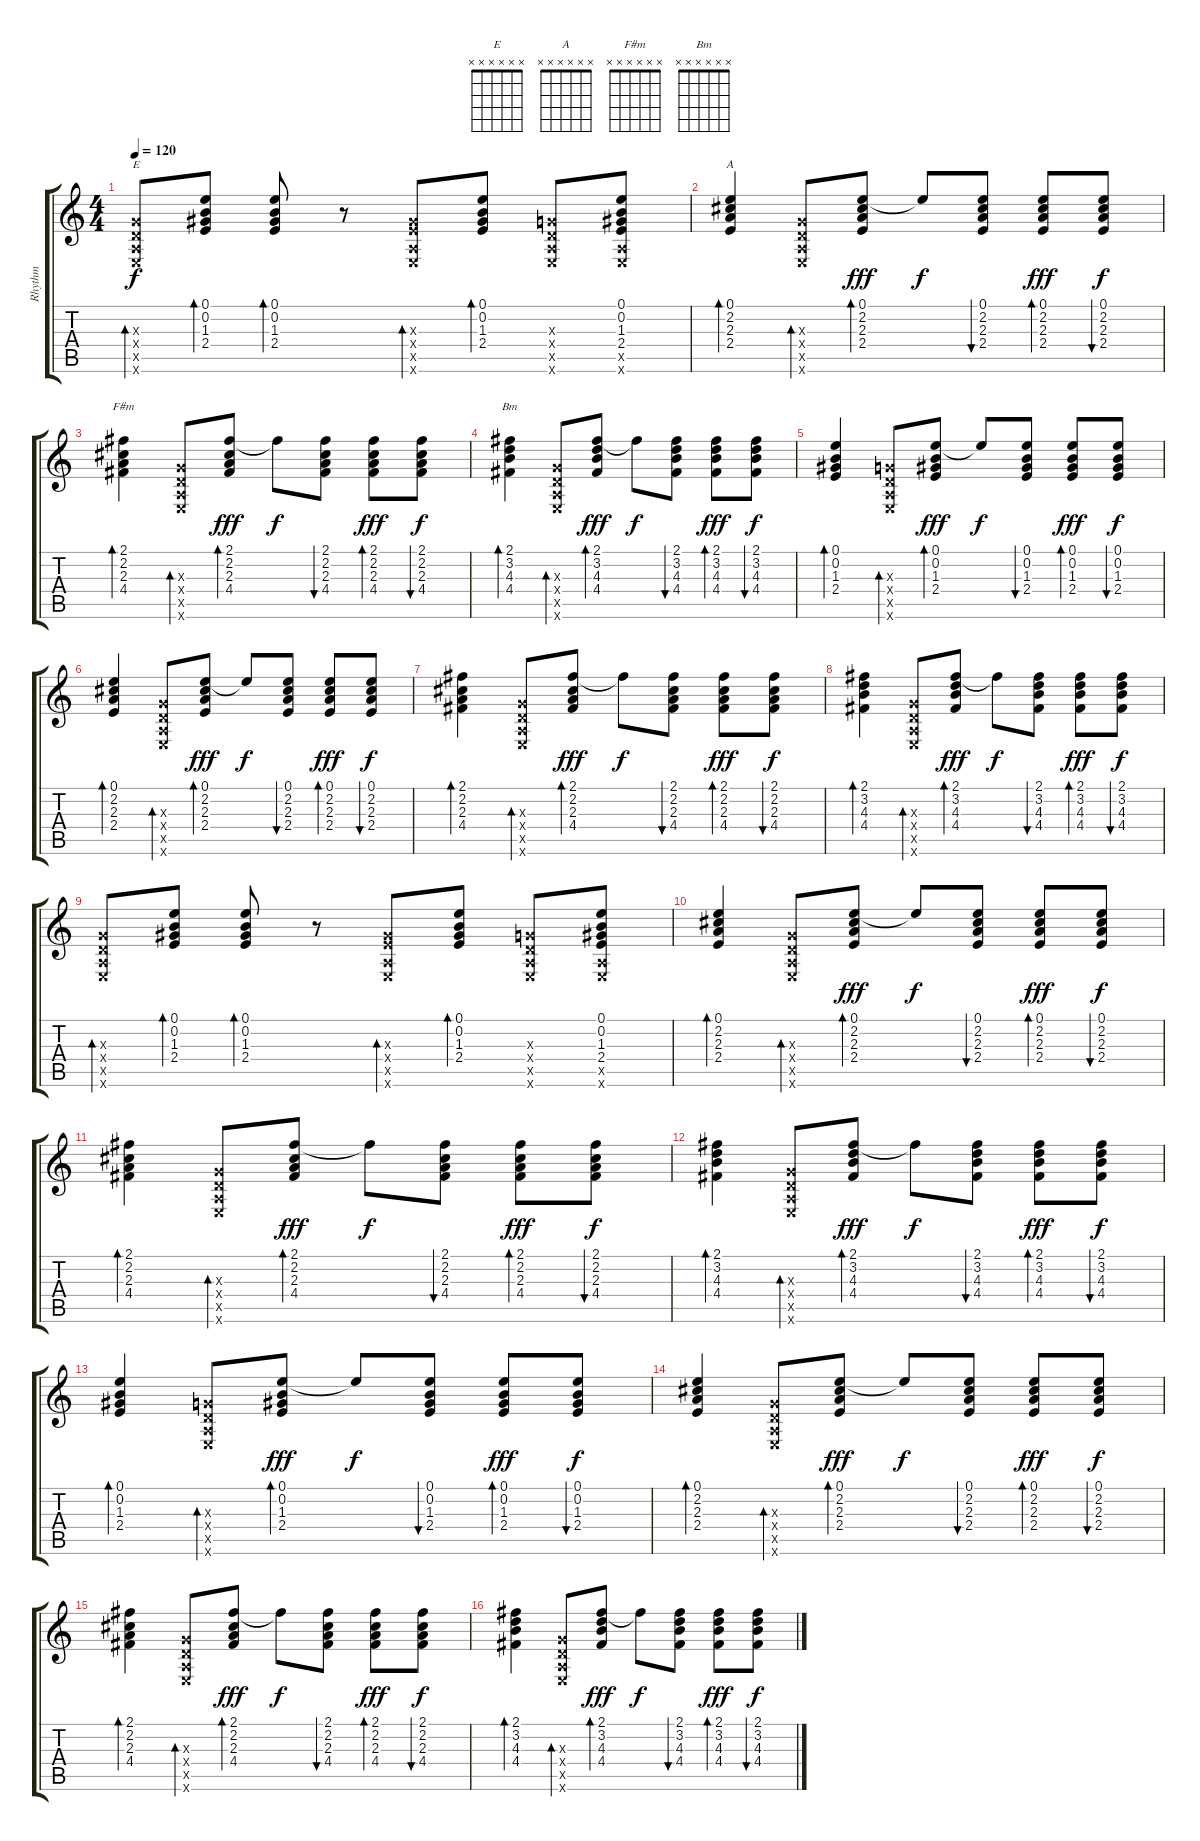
\track ("Rhythm" "Rhythm") {instrument acousticguitarnylon}
\staff {score tabs}
\tuning (E4 B3 G3 D3 A2 E2) {hide}
\chord ("E" x x x x x x) {firstfret 0}
\chord ("A" x x x x x x) {firstfret 0}
\chord ("F#m" x x x x x x) {firstfret 0}
\chord ("Bm" x x x x x x) {firstfret 0}
\ts (4 4)
\tempo 120
\clef g2
\ks c
(0.3{x} 0.4{x} 0.5{x} 0.6{x}).8{bd 60 ch "E" dy f} (0.1 0.2 1.3 2.4).8{bd 60} (0.1 0.2 1.3 2.4).8{bd 120} r.8 (1.3{x} 2.4{x} 0.5{x} 0.6{x}).8{bd 60} (0.1 0.2 1.3 2.4).8{bd 120} (0.3{x} 0.4{x} 0.5{x} 0.6{x}).8 (0.1 0.2 1.3 2.4 0.5{x} 0.6{x}).8 |
(0.1 2.2 2.3 2.4).4{bd 60 ch "A"} (0.3{x} 0.4{x} 0.5{x} 0.6{x}).8{bd 60} (0.1 2.2 2.3 2.4).8{bd 60 dy fff} 0.1{t}.8{dy f} (0.1 2.2 2.3 2.4).8{bu 60} (0.1 2.2 2.3 2.4).8{bd 60 dy fff} (0.1 2.2 2.3 2.4).8{bu 60 dy f} |
(2.1 2.2 2.3 4.4).4{bd 60 ch "F#m"} (0.3{x} 0.4{x} 0.5{x} 0.6{x}).8{bd 60} (2.1 2.2 2.3 4.4).8{bd 60 dy fff} 2.1{t}.8{dy f} (2.1 2.2 2.3 4.4).8{bu 60} (2.1 2.2 2.3 4.4).8{bd 60 dy fff} (2.1 2.2 2.3 4.4).8{bu 60 dy f} |
(2.1 3.2 4.3 4.4).4{bd 60 ch "Bm"} (0.3{x} 0.4{x} 0.5{x} 0.6{x}).8{bd 60} (2.1 3.2 4.3 4.4).8{bd 60 dy fff} 2.1{t}.8{dy f} (2.1 3.2 4.3 4.4).8{bu 60} (2.1 3.2 4.3 4.4).8{bd 60 dy fff} (2.1 3.2 4.3 4.4).8{bu 60 dy f} |
(0.1 0.2 1.3 2.4).4{bd 60} (0.3{x} 0.4{x} 0.5{x} 0.6{x}).8{bd 60} (0.1 0.2 1.3 2.4).8{bd 60 dy fff} 0.1{t}.8{dy f} (0.1 0.2 1.3 2.4).8{bu 60} (0.1 0.2 1.3 2.4).8{bd 60 dy fff} (0.1 0.2 1.3 2.4).8{bu 60 dy f} |
(0.1 2.2 2.3 2.4).4{bd 60} (0.3{x} 0.4{x} 0.5{x} 0.6{x}).8{bd 60} (0.1 2.2 2.3 2.4).8{bd 60 dy fff} 0.1{t}.8{dy f} (0.1 2.2 2.3 2.4).8{bu 60} (0.1 2.2 2.3 2.4).8{bd 60 dy fff} (0.1 2.2 2.3 2.4).8{bu 60 dy f} |
(2.1 2.2 2.3 4.4).4{bd 60} (0.3{x} 0.4{x} 0.5{x} 0.6{x}).8{bd 60} (2.1 2.2 2.3 4.4).8{bd 60 dy fff} 2.1{t}.8{dy f} (2.1 2.2 2.3 4.4).8{bu 60} (2.1 2.2 2.3 4.4).8{bd 60 dy fff} (2.1 2.2 2.3 4.4).8{bu 60 dy f} |
(2.1 3.2 4.3 4.4).4{bd 60} (0.3{x} 0.4{x} 0.5{x} 0.6{x}).8{bd 60} (2.1 3.2 4.3 4.4).8{bd 60 dy fff} 2.1{t}.8{dy f} (2.1 3.2 4.3 4.4).8{bu 60} (2.1 3.2 4.3 4.4).8{bd 60 dy fff} (2.1 3.2 4.3 4.4).8{bu 60 dy f} |
(0.3{x} 0.4{x} 0.5{x} 0.6{x}).8{bd 60} (0.1 0.2 1.3 2.4).8{bd 60} (0.1 0.2 1.3 2.4).8{bd 120} r.8 (1.3{x} 2.4{x} 0.5{x} 0.6{x}).8{bd 60} (0.1 0.2 1.3 2.4).8{bd 120} (0.3{x} 0.4{x} 0.5{x} 0.6{x}).8 (0.1 0.2 1.3 2.4 0.5{x} 0.6{x}).8 |
(0.1 2.2 2.3 2.4).4{bd 60} (0.3{x} 0.4{x} 0.5{x} 0.6{x}).8{bd 60} (0.1 2.2 2.3 2.4).8{bd 60 dy fff} 0.1{t}.8{dy f} (0.1 2.2 2.3 2.4).8{bu 60} (0.1 2.2 2.3 2.4).8{bd 60 dy fff} (0.1 2.2 2.3 2.4).8{bu 60 dy f} |
(2.1 2.2 2.3 4.4).4{bd 60} (0.3{x} 0.4{x} 0.5{x} 0.6{x}).8{bd 60} (2.1 2.2 2.3 4.4).8{bd 60 dy fff} 2.1{t}.8{dy f} (2.1 2.2 2.3 4.4).8{bu 60} (2.1 2.2 2.3 4.4).8{bd 60 dy fff} (2.1 2.2 2.3 4.4).8{bu 60 dy f} |
(2.1 3.2 4.3 4.4).4{bd 60} (0.3{x} 0.4{x} 0.5{x} 0.6{x}).8{bd 60} (2.1 3.2 4.3 4.4).8{bd 60 dy fff} 2.1{t}.8{dy f} (2.1 3.2 4.3 4.4).8{bu 60} (2.1 3.2 4.3 4.4).8{bd 60 dy fff} (2.1 3.2 4.3 4.4).8{bu 60 dy f} |
(0.1 0.2 1.3 2.4).4{bd 60} (0.3{x} 0.4{x} 0.5{x} 0.6{x}).8{bd 60} (0.1 0.2 1.3 2.4).8{bd 60 dy fff} 0.1{t}.8{dy f} (0.1 0.2 1.3 2.4).8{bu 60} (0.1 0.2 1.3 2.4).8{bd 60 dy fff} (0.1 0.2 1.3 2.4).8{bu 60 dy f} |
(0.1 2.2 2.3 2.4).4{bd 60} (0.3{x} 0.4{x} 0.5{x} 0.6{x}).8{bd 60} (0.1 2.2 2.3 2.4).8{bd 60 dy fff} 0.1{t}.8{dy f} (0.1 2.2 2.3 2.4).8{bu 60} (0.1 2.2 2.3 2.4).8{bd 60 dy fff} (0.1 2.2 2.3 2.4).8{bu 60 dy f} |
(2.1 2.2 2.3 4.4).4{bd 60} (0.3{x} 0.4{x} 0.5{x} 0.6{x}).8{bd 60} (2.1 2.2 2.3 4.4).8{bd 60 dy fff} 2.1{t}.8{dy f} (2.1 2.2 2.3 4.4).8{bu 60} (2.1 2.2 2.3 4.4).8{bd 60 dy fff} (2.1 2.2 2.3 4.4).8{bu 60 dy f} |
(2.1 3.2 4.3 4.4).4{bd 60} (0.3{x} 0.4{x} 0.5{x} 0.6{x}).8{bd 60} (2.1 3.2 4.3 4.4).8{bd 60 dy fff} 2.1{t}.8{dy f} (2.1 3.2 4.3 4.4).8{bu 60} (2.1 3.2 4.3 4.4).8{bd 60 dy fff} (2.1 3.2 4.3 4.4).8{bu 60 dy f}
